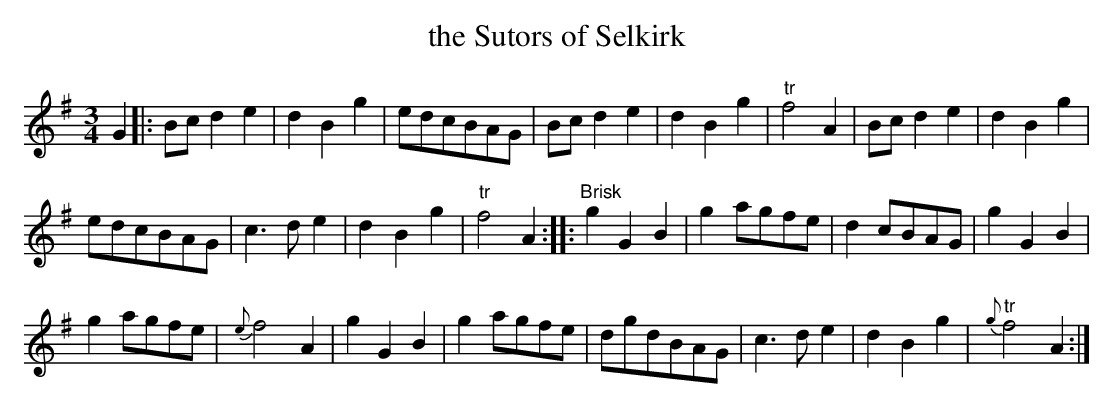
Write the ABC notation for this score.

X:1
T:the Sutors of Selkirk
M:3/4
K:G
G2|:\
Bcd2e2| d2B2g2| edcBAG| Bcd2e2| \
d2B2g2| "tr"f4A2| Bcd2e2| d2B2g2|
edcBAG| c3de2| d2B2g2| "tr"f4 A2::\
"Brisk"g2G2B2| g2agfe| d2cBAG| g2G2B2|
g2agfe| {e}f4A2| g2G2B2| g2agfe|\
dgdBAG| c3de2| d2B2g2| {g}"tr"f4 A2:|
